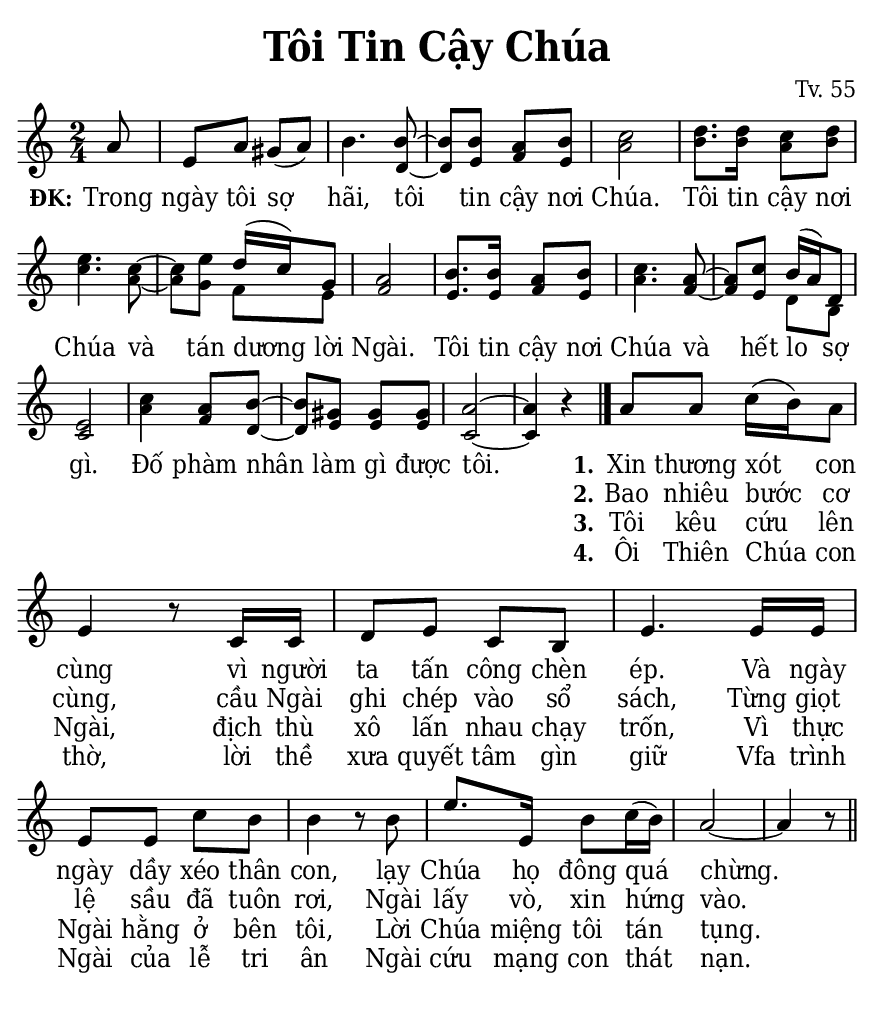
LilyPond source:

% Cài đặt chung\
\version "2.22.1"
\include "english.ly"

\header {
  title = \markup { \fontsize #1 "Tôi Tin Cậy Chúa" }
  composer = "Tv. 55"
  %arranger = "Lm. Kim Long"
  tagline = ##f
}

% Nhạc phiên khúc
nhacPhienKhucSop = \relative c'' {
  \partial 8 a8 |
  e a gs (a) |
  b4. b8 ~ |
  b b a b |
  c2 |
  d8. d16 c8 d |
  e4. c8 ~ |
  c e d16 (c) g8 |
  a2 |
  b8. b16 a8 b |
  c4. a8 ~ |
  a c b16 (a) d,8 |
  e2 |
  c'4 a8 b ~ |
  b gs gs gs |
  a2 ~ |
  a4 r \bar "|."
  
  a8 a c16 (b) a8 |
  e4 r8 c16 c |
  d8 e c b |
  e4. e16 e |
  e8 e c' b |
  b4 r8 b |
  e8. e,16 b'8 c16 (b) |
  a2 ~ |
  a4 r8 \bar "||"
}

nhacPhienKhucAlto = \relative c'' {
  a8 |
  e a gs (a) |
  b4. d,8 ~ |
  d e f e |
  a2 |
  b8. b16 a8 b |
  c4. a8 ~ |
  a g f [e] |
  f2 |
  e8. e16 f8 e |
  a4. f8 ~ |
  f e d [b] |
  c2 |
  a'4 f8 d ~ |
  d e e e |
  c2 ~ |
  c4 r
}

% Lời phiên khúc
loiPhienKhucSop = \lyrics {
  \set stanza = "ĐK:"
  Trong ngày tôi sợ hãi,
  tôi tin cậy nơi Chúa.
  Tôi tin cậy nơi Chúa
  và tán dương lời Ngài.
  Tôi tin cậy nơi Chúa
  và hết lo sợ gì.
  Đố phàm nhân làm gì được tôi.
  <<
    {
      \set stanza = "1."
      Xin thương xót con cùng
      vì người ta tấn công chèn ép.
      Và ngày ngày dầy xéo thân con,
      lạy Chúa họ đông quá chừng.
    }
    \new Lyrics {
	    \set associatedVoice = "beSop"
	    \set stanza = "2."
	    Bao nhiêu bước cơ cùng,
	    cầu Ngài ghi chép vào sổ sách,
	    Từng giọt lệ sầu đã tuôn rơi,
	    Ngài lấy vò, xin hứng vào.
    }
    \new Lyrics {
	    \set associatedVoice = "beSop"
	    \set stanza = "3."
	    Tôi kêu cứu lên Ngài,
	    địch thù xô lấn nhau chạy trốn,
	    Vì thực Ngài hằng ở bên tôi,
	    Lời Chúa miệng tôi tán tụng.
    }
    \new Lyrics {
	    \set associatedVoice = "beSop"
	    \set stanza = "4."
	    Ôi Thiên Chúa con thờ,
	    lời thề xưa quyết tâm gìn giữ
	    Vfa trình Ngài của lễ tri ân
	    Ngài cứu mạng con thát nạn.
    }
  >>
}

% Dàn trang
\paper {
  #(set-paper-size "a5")
  top-margin = 3\mm
  bottom-margin = 3\mm
  left-margin = 3\mm
  right-margin = 3\mm
  indent = #0
  #(define fonts
	 (make-pango-font-tree "Deja Vu Serif Condensed"
	 		       "Deja Vu Serif Condensed"
			       "Deja Vu Serif Condensed"
			       (/ 20 20)))
  print-page-number = ##f
  %page-count = #1
}

TongNhip = {
  \key c \major \time 2/4
  \set Timing.beamExceptions = #'()
  \set Timing.baseMoment = #(ly:make-moment 1/4)
}

% Đổi kích thước nốt cho bè phụ
notBePhu =
#(define-music-function (font-size music) (number? ly:music?)
   (for-some-music
     (lambda (m)
       (if (music-is-of-type? m 'rhythmic-event)
           (begin
             (set! (ly:music-property m 'tweaks)
                   (cons `(font-size . ,font-size)
                         (ly:music-property m 'tweaks)))
             #t)
           #f))
     music)
   music)

\score {
  \new ChoirStaff <<
    \new Staff \with {
        \consists "Merge_rests_engraver"
        printPartCombineTexts = ##f
      }
      <<
      \new Voice \TongNhip \partCombine 
        \nhacPhienKhucSop
        \notBePhu -1 { \nhacPhienKhucAlto }
      \new NullVoice = beSop \nhacPhienKhucSop
      \new Lyrics \lyricsto beSop \loiPhienKhucSop
      >>
  >>
  \layout {
    %\override Staff.TimeSignature.transparent = ##t
    \override Lyrics.LyricSpace.minimum-distance = #0.8
    \override Score.BarNumber.break-visibility = ##(#f #f #f)
    \override Score.SpacingSpanner.uniform-stretching = ##t
  } 
}
